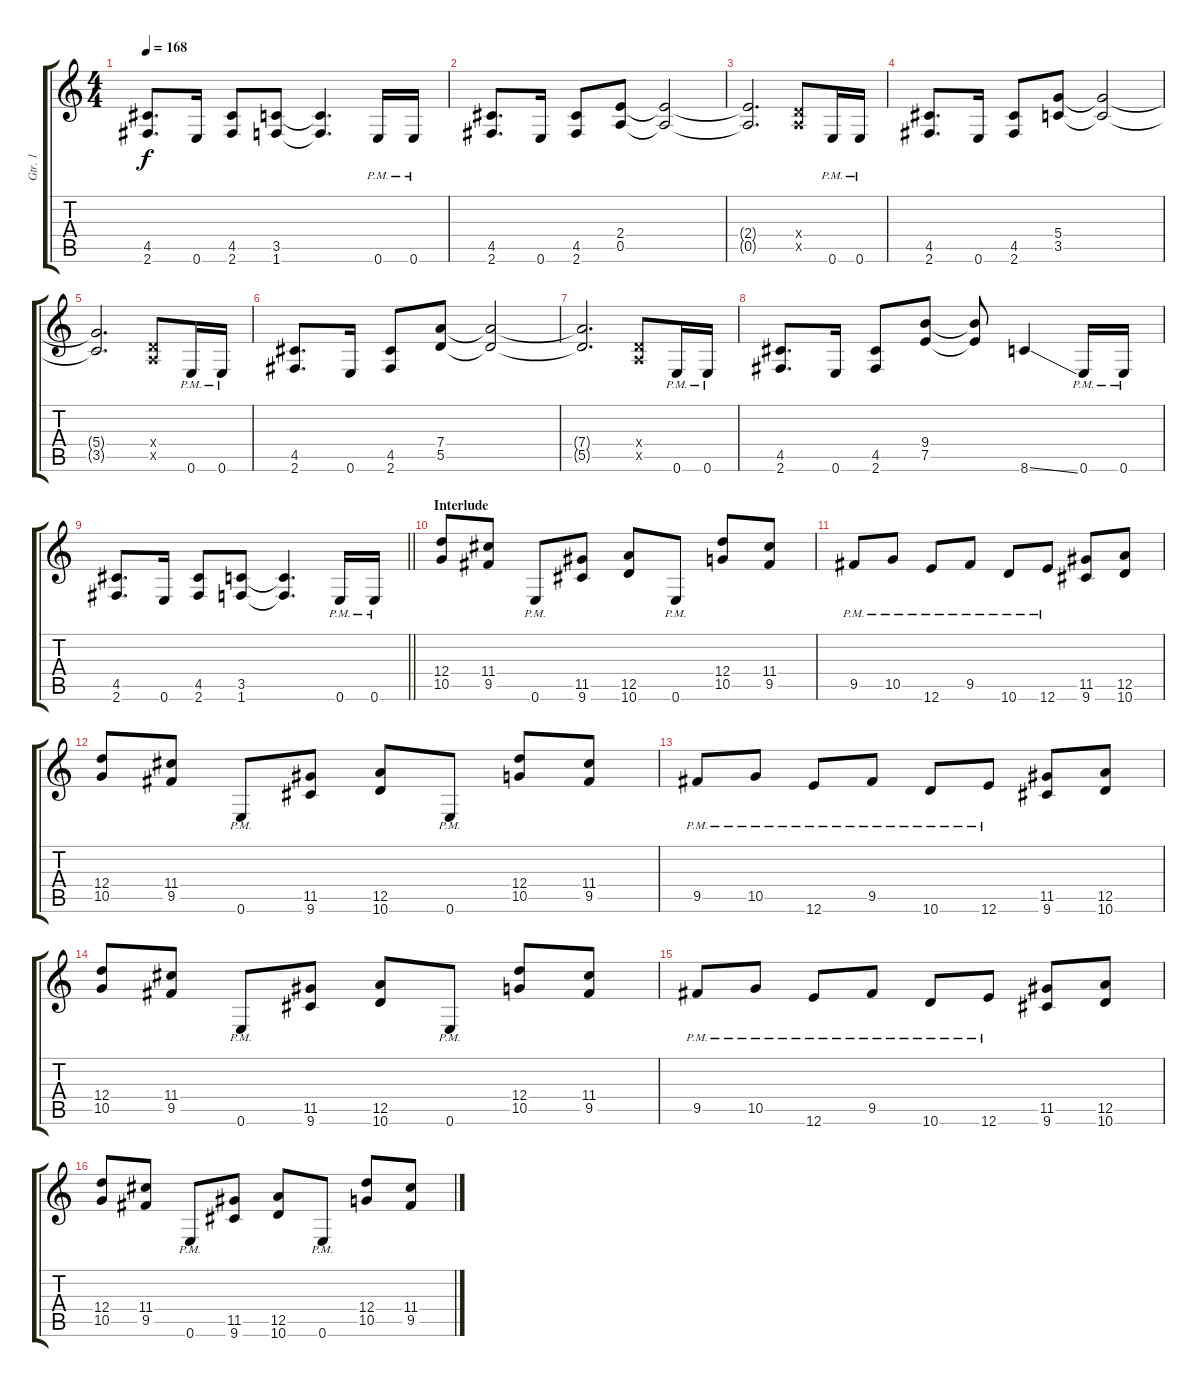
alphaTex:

\track ("Gtr. 1" "Gtr. 1") {instrument distortionguitar}
\staff {score tabs}
\tuning (E4 B3 G3 D3 A2 E2) {hide}
\ts (4 4)
\tempo 168
\clef g2
\ks c
(4.5 2.6).8{d dy f} 0.6.16 (4.5 2.6).8 (3.5 1.6).8 (3.5{t} 1.6{t}).4{d} 0.6{pm}.16 0.6{pm}.16 |
(4.5 2.6).8{d} 0.6.16 (4.5 2.6).8 (2.4 0.5).8 (2.4{t} 0.5{t}).2 |
(2.4{t} 0.5{t}).2{d} (0.4{x} 0.5{x}).8 0.6{pm}.16 0.6{pm}.16 |
(4.5 2.6).8{d} 0.6.16 (4.5 2.6).8 (5.4 3.5).8 (5.4{t} 3.5{t}).2 |
(5.4{t} 3.5{t}).2{d} (0.4{x} 0.5{x}).8 0.6{pm}.16 0.6{pm}.16 |
(4.5 2.6).8{d} 0.6.16 (4.5 2.6).8 (7.4 5.5).8 (7.4{t} 5.5{t}).2 |
(7.4{t} 5.5{t}).2{d} (0.4{x} 0.5{x}).8 0.6{pm}.16 0.6{pm}.16 |
(4.5 2.6).8{d} 0.6.16 (4.5 2.6).8 (9.4 7.5).8 (9.4{t} 7.5{t}).8 8.6{ss}.4 0.6{pm}.16 0.6{pm}.16 |
\barLineRight lightlight
(4.5 2.6).8{d} 0.6.16 (4.5 2.6).8 (3.5 1.6).8 (3.5{t} 1.6{t}).4{d} 0.6{pm}.16 0.6{pm}.16 |
\section ("" "Interlude")
(12.4 10.5).8 (11.4 9.5).8 0.6{pm}.8 (11.5 9.6).8 (12.5 10.6).8 0.6{pm}.8 (12.4 10.5).8 (11.4 9.5).8 |
9.5{pm}.8 10.5{pm}.8 12.6{pm}.8 9.5{pm}.8 10.6{pm}.8 12.6{pm}.8 (11.5 9.6).8 (12.5 10.6).8 |
(12.4 10.5).8 (11.4 9.5).8 0.6{pm}.8 (11.5 9.6).8 (12.5 10.6).8 0.6{pm}.8 (12.4 10.5).8 (11.4 9.5).8 |
9.5{pm}.8 10.5{pm}.8 12.6{pm}.8 9.5{pm}.8 10.6{pm}.8 12.6{pm}.8 (11.5 9.6).8 (12.5 10.6).8 |
(12.4 10.5).8 (11.4 9.5).8 0.6{pm}.8 (11.5 9.6).8 (12.5 10.6).8 0.6{pm}.8 (12.4 10.5).8 (11.4 9.5).8 |
9.5{pm}.8 10.5{pm}.8 12.6{pm}.8 9.5{pm}.8 10.6{pm}.8 12.6{pm}.8 (11.5 9.6).8 (12.5 10.6).8 |
(12.4 10.5).8 (11.4 9.5).8 0.6{pm}.8 (11.5 9.6).8 (12.5 10.6).8 0.6{pm}.8 (12.4 10.5).8 (11.4 9.5).8
